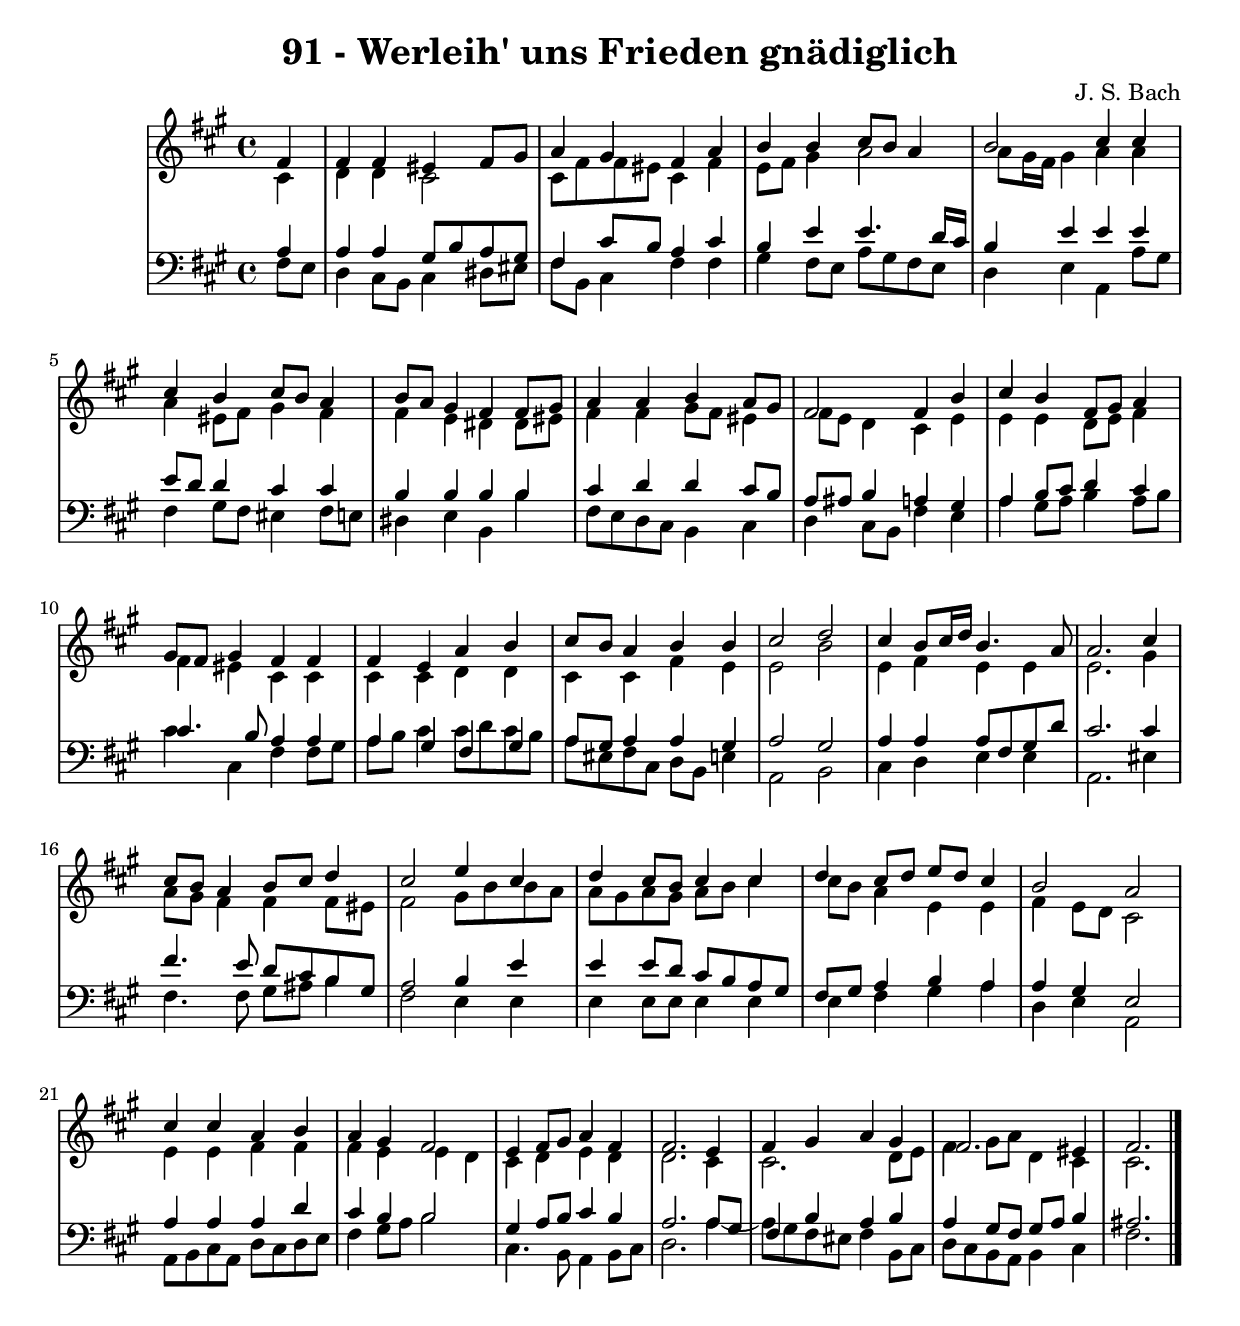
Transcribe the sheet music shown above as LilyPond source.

\version "2.10.33"

\header {
  title = "91 - Werleih' uns Frieden gnädiglich"
  composer = "J. S. Bach"
}


global = {
  \time 4/4
  \key fis \minor
}


soprano = \relative c' {
  \partial 4 fis4 
  fis4 fis4 eis4 fis8 gis8 
  a4 gis4 fis4 a4 
  b4 b4 cis8 b8 a4 
  b2 cis4 cis4 
  cis4 b4 cis8 b8 a4   %5
  b8 a8 gis4 fis4 fis8 gis8 
  a4 a4 b4 a8 gis8 
  fis2 fis4 b4 
  cis4 b4 fis8 gis8 a4 
  gis8 fis8 gis4 fis4 fis4   %10
  fis4 e4 a4 b4 
  cis8 b8 a4 b4 b4 
  cis2 d2 
  cis4 b8 cis16 d16 b4. a8 
  a2. cis4   %15
  cis8 b8 a4 b8 cis8 d4 
  cis2 e4 cis4 
  d4 cis8 b8 cis4 cis4 
  d4 cis8 d8 e8 d8 cis4 
  b2 a2   %20
  cis4 cis4 a4 b4 
  a4 gis4 fis2 
  e4 fis8 gis8 a4 fis4 
  fis2. e4 
  fis4 gis4 a4 gis4   %25
  fis2. eis4 
  fis2. 
  
}

alto = \relative c' {
  \partial 4 cis4 
  d4 d4 cis2 
  cis8 fis8 fis8 eis8 cis4 fis4 
  e8 fis8 gis4 a2 
  a8 gis16 fis16 gis4 a4 a4 
  a4 eis8 fis8 gis4 fis4   %5
  fis4 e4 dis4 dis8 eis8 
  fis4 fis4 gis8 fis8 eis4 
  fis8 e8 d4 cis4 e4 
  e4 e4 d8 e8 fis4 
  fis4 eis4 cis4 cis4   %10
  cis4 cis4 d4 d4 
  cis4 cis4 fis4 e4 
  e2 b'2 
  e,4 fis4 e4 e4 
  e2. gis4   %15
  a8 gis8 fis4 fis4 fis8 eis8 
  fis2 gis8 b8 b8 a8 
  a8 gis8 a8 gis8 a8 b8 cis4 
  cis8 b8 a4 e4 e4 
  fis4 e8 d8 cis2   %20
  e4 e4 fis4 fis4 
  fis4 e4 e4 d4 
  cis4 d4 e4 d4 
  d2. cis4 
  cis2. d8 e8   %25
  fis4 gis8 a8 d,4 cis4 
  cis2. 
  
}

tenor = \relative c' {
  \partial 4 a4 
  a4 a4 gis8 b8 a8 gis8 
  fis4 cis'8 b8 a4 cis4 
  b4 e4 e4. d16 cis16 
  b4 e4 e4 e4 
  e8 d8 d4 cis4 cis4   %5
  b4 b4 b4 b4 
  cis4 d4 d4 cis8 b8 
  a8 ais8 b4 a4 gis4 
  a4 b8 cis8 d4 cis4 
  cis4. b8 a4 a4   %10
  a4 gis4 fis4 gis4 
  a8 gis8 a4 a4 gis4 
  a2 gis2 
  a4 a4 a8 fis8 gis8 d'8 
  cis2. cis4   %15
  fis4. e8 d8 cis8 b8 gis8 
  a2 b4 e4 
  e4 e8 d8 cis8 b8 a8 gis8 
  fis8 gis8 a4 b4 a4 
  a4 gis4 e2   %20
  a4 a4 a4 d4 
  cis4 b4 b2 
  gis4 a8 b8 cis4 b4 
  a2. a8 gis8 
  fis4 b4 a4 b4   %25
  a4 gis8 fis8 gis8 a8 b4 
  ais2. 
  
}

baixo = \relative c {
  \partial 4 fis8  e8 
  d4 cis8 b8 cis4 dis8 eis8 
  fis8 b,8 cis4 fis4 fis4 
  gis4 fis8 e8 a8 gis8 fis8 e8 
  d4 e4 a,4 a'8 gis8 
  fis4 gis8 fis8 eis4 fis8 e8   %5
  dis4 e4 b4 b'4 
  fis8 e8 d8 cis8 b4 cis4 
  d4 cis8 b8 fis'4 e4 
  a4 gis8 a8 b4 a8 b8 
  cis4 cis,4 fis4 fis8 gis8   %10
  a8 b8 cis4 cis8 d8 cis8 b8 
  a8 eis8 fis8 cis8 d8 b8 e4 
  a,2 b2 
  cis4 d4 e4 e4 
  a,2. eis'4   %15
  fis4. fis8 gis8 ais8 b4 
  fis2 e4 e4 
  e4 e8 e8 e4 e4 
  e4 fis4 gis4 a4 
  d,4 e4 a,2   %20
  a8 b8 cis8 a8 d8 cis8 d8 e8 
  fis4 gis8 a8 b2 
  cis,4. b8 a4 b8 cis8 
  d2. a'4~ 
  a8 gis8 fis8 eis8 fis4 b,8 cis8   %25
  d8 cis8 b8 a8 b4 cis4 
  fis2. 
  
}

\score {
  <<
    \new StaffGroup <<
      \override StaffGroup.SystemStartBracket #'style = #'line 
      \new Staff {
        <<
          \global
          \new Voice = "soprano" { \voiceOne \soprano }
          \new Voice = "alto" { \voiceTwo \alto }
        >>
      }
      \new Staff {
        <<
          \global
          \clef "bass"
          \new Voice = "tenor" {\voiceOne \tenor }
          \new Voice = "baixo" { \voiceTwo \baixo \bar "|."}
        >>
      }
    >>
  >>
  \layout {}
  \midi {}
}